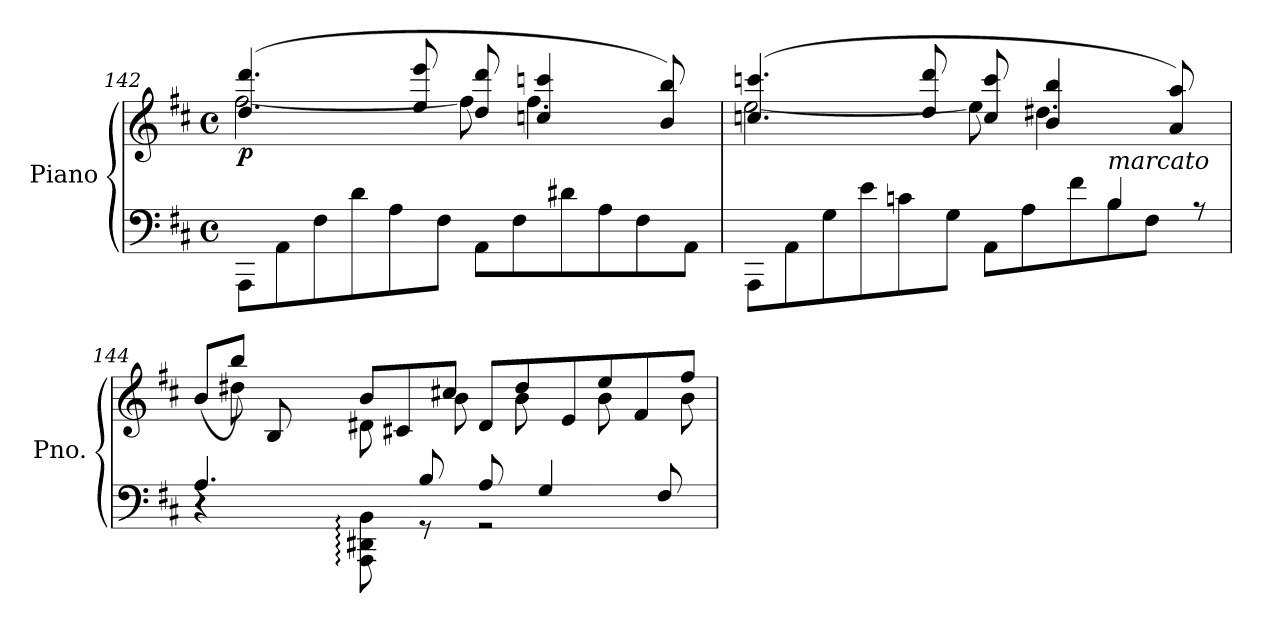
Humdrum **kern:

**kern	**kern	**dynam
*part1	*part1	*part1
*staff2	*staff1	*staff1/2
*I"Piano	*	*
*I'Pno.	*	*
!!LO:PB:g=z
*clefF4	*clefG2	*
*k[f#c#]	*k[f#c#]	*
*M4/4	*M4/4	*
*met(c)	*met(c)	*
*Xtuplet	*	*
=142	=142	=142
*	*^	*
!	!	!	!LO:DY:b
12AAA\L	(4.dd/ 4.ddd/	[2ff#\	p
12AA\	.	.	.
12F#\	.	.	.
12d\	.	.	.
12A\	.	.	.
.	8ee/ 8eee/	.	.
12F#\J	.	.	.
12AA\L	8dd/ 8ddd/	8ff#\]	.
12F#\	.	.	.
.	4ccn/ 4cccn/	4.ff#\	.
12d#X\	.	.	.
12A\	.	.	.
12F#\	.	.	.
.	8b/ 8bb/)	.	.
12AA\J	.	.	.
=143	=143	=143	=143
*^	*	*	*
12AAA\L	2ryy	(4.ccn/ 4.cccn/	[2ee\	.
12AA\	.	.	.	.
12G\	.	.	.	.
12e\	.	.	.	.
12cn\	.	.	.	.
.	.	8dd/ 8ddd/	.	.
12G\J	.	.	.	.
4ryy	12AA\L	8cc/ 8ccc/	8ee\]	.
.	12A\	.	.	.
.	.	4b/ 4bb/	4.dd#X\	.
.	12f#\	.	.	.
!LO:TX:a:i:t=marcato	!	!	!	!
4B/	12B\	.	.	.
.	12F#\J	.	.	.
.	.	8a/ 8aa/)	.	.
.	12rA	.	.	.
=144	=144	=144	=144	=144
*	*^	*	*	*
*	*	*	*Xtuplet	*	*
4.A/	4r	8.rCCyy	(12b/L	12ryy	.
.	.	.	12bb/J)	12dd#X\	.
.	.	.	12B/	12ryy	.
.	.	32AAA!LLLyy	.	.	.
.	.	32DD#X!JJJyy	.	.	.
.	8AAA\: 8DD#X\: 8BB\:	8BB!yy	12b/L	12d#X\	.
.	.	.	12c#X/	12ryy	.
8B/	8r	8rCCyy	.	.	.
.	.	.	12cc#X/J	12b\	.
8A/	2r	2rCCyy	12d#/L	12ryy	.
.	.	.	12dd#/	12b\	.
4G/	.	.	.	.	.
.	.	.	12e/	12ryy	.
.	.	.	12ee/	12b\	.
.	.	.	12f#/	12ryy	.
8F#/	.	.	.	.	.
.	.	.	12ff#/J	12b\	.
*v	*v	*v	*	*	*
*	*v	*v	*
=	=	=
*-	*-	*-
